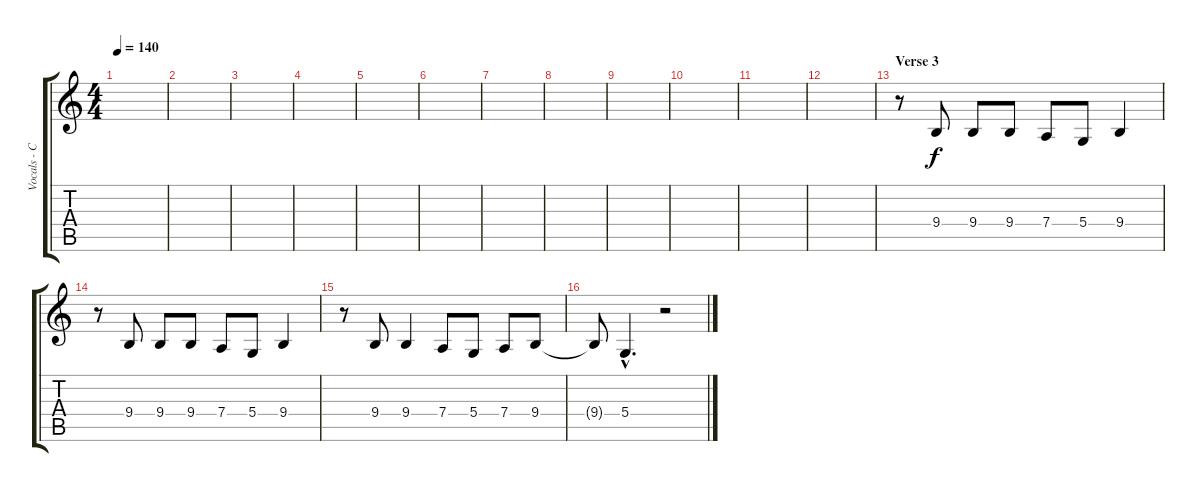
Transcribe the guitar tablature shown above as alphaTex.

\track ("Vocals - Chris Cheney" "Vocals - C") {instrument bassoon}
\staff {score tabs}
\tuning (E4 B3 G3 D3 A2 E2) {hide}
\ts (4 4)
\tempo 140
\clef g2
\ks c
|
|
|
|
|
|
|
|
|
|
|
|
\section ("" "Verse 3")
r.8 9.4.8 9.4.8 9.4.8 7.4.8 5.4.8 9.4.4 |
r.8 9.4.8 9.4.8 9.4.8 7.4.8 5.4.8 9.4.4 |
r.8 9.4.8 9.4.4 7.4.8 5.4.8 7.4.8 9.4.8 |
9.4{t}.8 5.4{hac}.4{d} r.2
